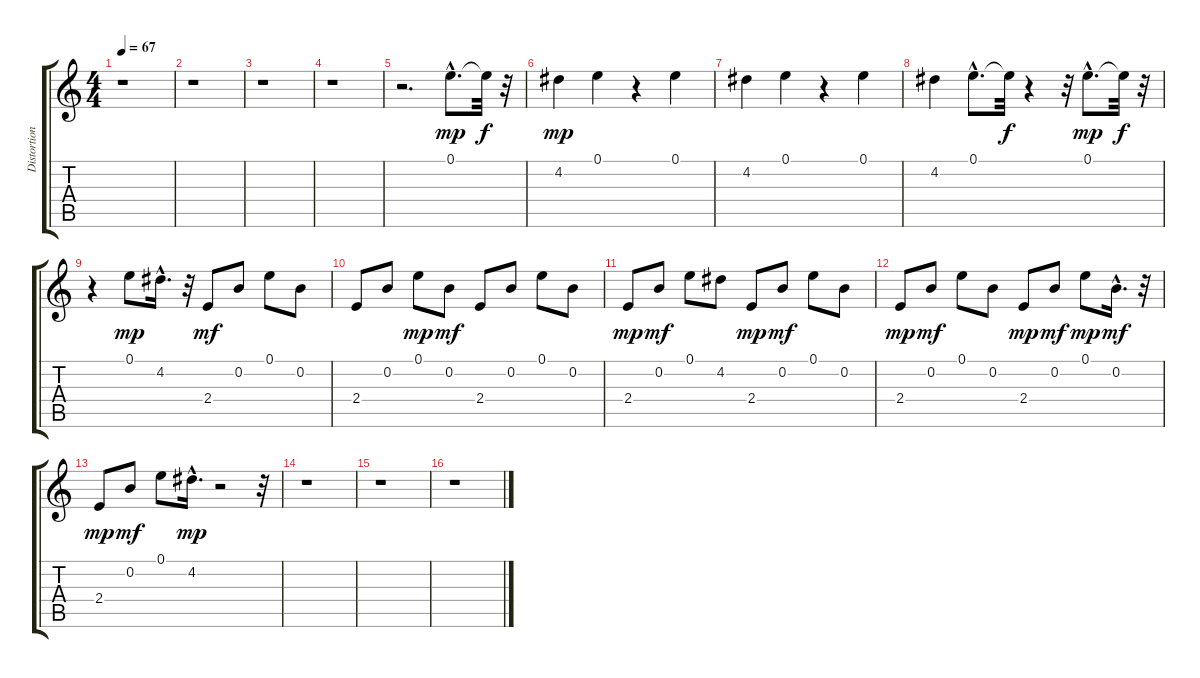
\track ("Distortion guit" "Distortion") {instrument distortionguitar}
\staff {score tabs}
\tuning (E4 B3 G3 D3 A2 E2) {hide}
\ts (4 4)
\tempo 67
\clef g2
\ks c
r.1{dy mp} |
r.1 |
r.1 |
r.1 |
r.2{d} 0.1{hac}.8{d} 0.1{t}.32{dy f} r.32 |
4.2.4{dy mp} 0.1.4 r.4 0.1.4 |
4.2.4 0.1.4 r.4 0.1.4 |
4.2.4 0.1{hac}.8{d} 0.1{t}.32{dy f} r.4 r.32 0.1{hac}.8{d dy mp} 0.1{t}.32{dy f} r.32 |
r.4 0.1.8{dy mp} 4.2{hac}.16{d} r.32 2.4.8{dy mf} 0.2.8 0.1.8 0.2.8 |
2.4.8 0.2.8 0.1.8{dy mp} 0.2.8{dy mf} 2.4.8 0.2.8 0.1.8 0.2.8 |
2.4.8{dy mp} 0.2.8{dy mf} 0.1.8 4.2.8 2.4.8{dy mp} 0.2.8{dy mf} 0.1.8 0.2.8 |
2.4.8{dy mp} 0.2.8{dy mf} 0.1.8 0.2.8 2.4.8{dy mp} 0.2.8{dy mf} 0.1.8{dy mp} 0.2{hac}.16{d dy mf} r.32 |
2.4.8{dy mp} 0.2.8{dy mf} 0.1.8 4.2{hac}.16{d dy mp} r.2 r.32 |
r.1 |
r.1 |
r.1
